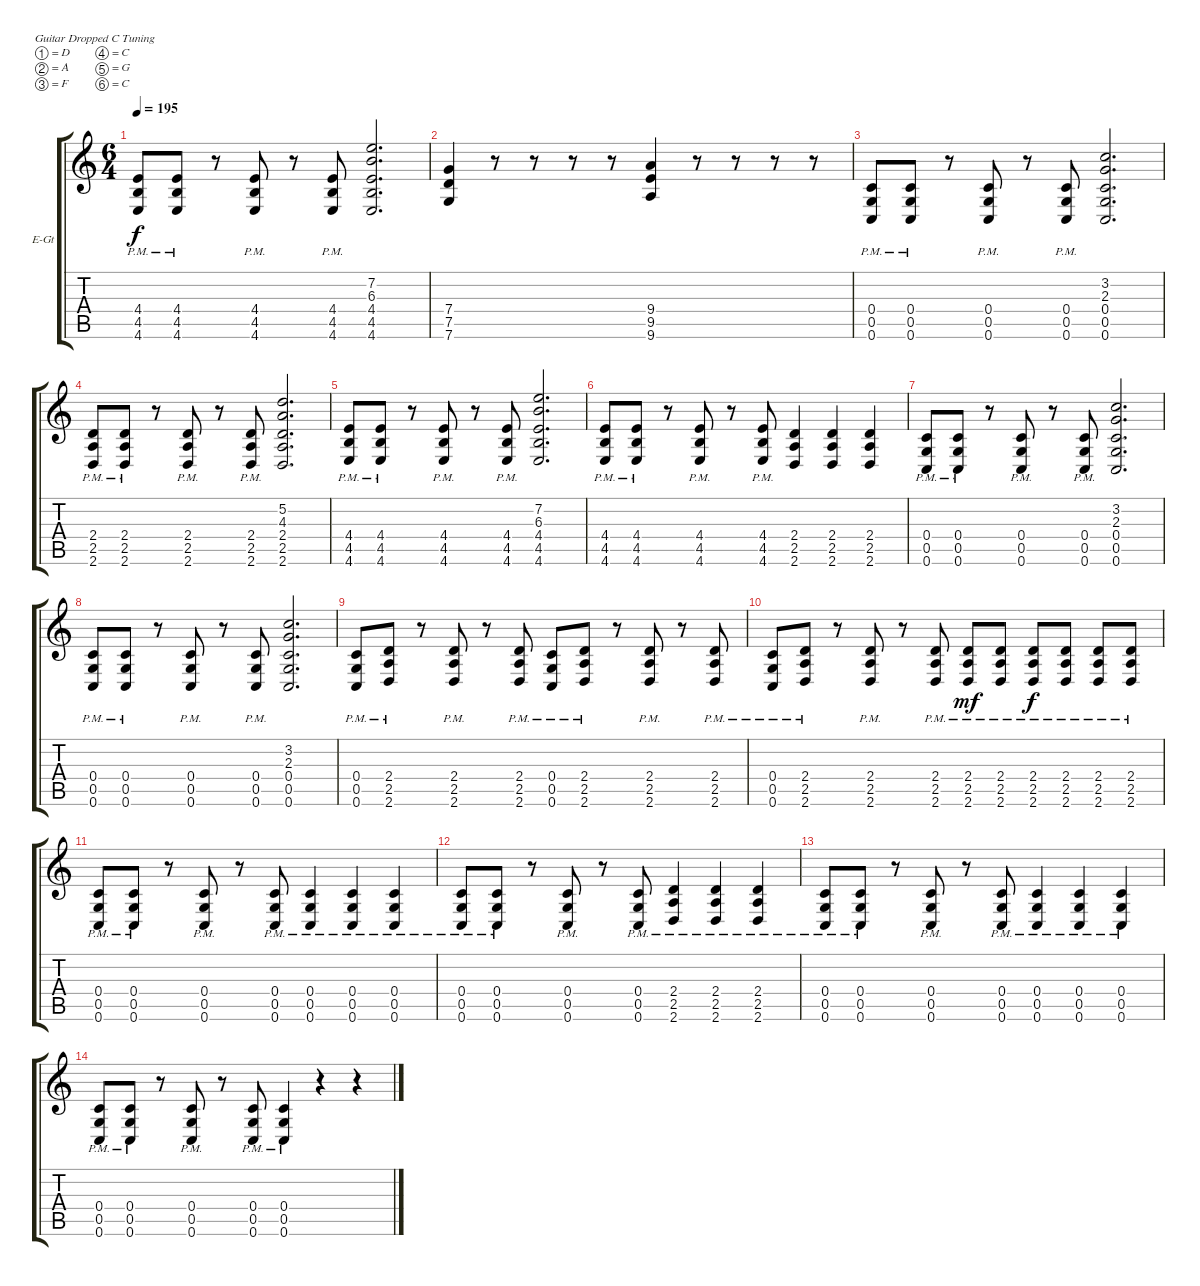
\bracketExtendMode groupsimilarinstruments
\firstSystemTrackNameOrientation horizontal
\otherSystemsTrackNameOrientation horizontal
\track ("Matthew Tuck" "E-Gt") {instrument distortionguitar}
\staff {score tabs}
\tuning (D4 A3 F3 C3 G2 C2)
\ts (6 4)
\tempo 195
\clef g2
\ks c
(4.4{pm} 4.5{pm} 4.6{pm}).8{dy f} (4.4{pm} 4.5{pm} 4.6{pm}).8 r.8 (4.4{pm} 4.5{pm} 4.6{pm}).8 r.8 (4.4{pm} 4.5{pm} 4.6{pm}).8 (7.2 6.3 4.4 4.5 4.6).2{d} |
(7.4 7.5 7.6).4 r.8 r.8 r.8 r.8 (9.4 9.5 9.6).4 r.8 r.8 r.8 r.8 |
(0.4{pm} 0.5{pm} 0.6{pm}).8 (0.4{pm} 0.5{pm} 0.6{pm}).8 r.8 (0.4{pm} 0.5{pm} 0.6{pm}).8 r.8 (0.4{pm} 0.5{pm} 0.6{pm}).8 (3.2 2.3 0.4 0.5 0.6).2{d} |
(2.4{pm} 2.5{pm} 2.6{pm}).8 (2.4{pm} 2.5{pm} 2.6{pm}).8 r.8 (2.4{pm} 2.5{pm} 2.6{pm}).8 r.8 (2.4{pm} 2.5{pm} 2.6{pm}).8 (5.2 4.3 2.4 2.5 2.6).2{d} |
(4.4{pm} 4.5{pm} 4.6{pm}).8 (4.4{pm} 4.5{pm} 4.6{pm}).8 r.8 (4.4{pm} 4.5{pm} 4.6{pm}).8 r.8 (4.4{pm} 4.5{pm} 4.6{pm}).8 (7.2 6.3 4.4 4.5 4.6).2{d} |
(4.4{pm} 4.5{pm} 4.6{pm}).8 (4.4{pm} 4.5{pm} 4.6{pm}).8 r.8 (4.4{pm} 4.5{pm} 4.6{pm}).8 r.8 (4.4{pm} 4.5{pm} 4.6{pm}).8 (2.4 2.5 2.6).4 (2.4 2.5 2.6).4 (2.4 2.5 2.6).4 |
(0.4{pm} 0.5{pm} 0.6{pm}).8 (0.4{pm} 0.5{pm} 0.6{pm}).8 r.8 (0.4{pm} 0.5{pm} 0.6{pm}).8 r.8 (0.4{pm} 0.5{pm} 0.6{pm}).8 (3.2 2.3 0.4 0.5 0.6).2{d} |
(0.4{pm} 0.5{pm} 0.6{pm}).8 (0.4{pm} 0.5{pm} 0.6{pm}).8 r.8 (0.4{pm} 0.5{pm} 0.6{pm}).8 r.8 (0.4{pm} 0.5{pm} 0.6{pm}).8 (3.2 2.3 0.4 0.5 0.6).2{d} |
(0.4{pm} 0.5{pm} 0.6{pm}).8 (2.4{pm} 2.5{pm} 2.6{pm}).8 r.8 (2.4{pm} 2.5{pm} 2.6{pm}).8 r.8 (2.4{pm} 2.5{pm} 2.6{pm}).8 (0.4{pm} 0.5{pm} 0.6{pm}).8 (2.4{pm} 2.5{pm} 2.6{pm}).8 r.8 (2.4{pm} 2.5{pm} 2.6{pm}).8 r.8 (2.4{pm} 2.5{pm} 2.6{pm}).8 |
(0.4{pm} 0.5{pm} 0.6{pm}).8 (2.4{pm} 2.5{pm} 2.6{pm}).8 r.8 (2.4{pm} 2.5{pm} 2.6{pm}).8 r.8 (2.4{pm} 2.5{pm} 2.6{pm}).8 (2.4{pm} 2.5{pm} 2.6{pm}).8{dy mf} (2.4{pm} 2.5{pm} 2.6{pm}).8 (2.4{pm} 2.5{pm} 2.6{pm}).8{dy f} (2.4{pm} 2.5{pm} 2.6{pm}).8 (2.4{pm} 2.5{pm} 2.6{pm}).8 (2.4{pm} 2.5{pm} 2.6{pm}).8 |
(0.4{pm} 0.5{pm} 0.6{pm}).8 (0.4{pm} 0.5{pm} 0.6{pm}).8 r.8 (0.4{pm} 0.5{pm} 0.6{pm}).8 r.8 (0.4{pm} 0.5{pm} 0.6{pm}).8 (0.4{pm} 0.5{pm} 0.6{pm}).4 (0.4{pm} 0.5{pm} 0.6{pm}).4 (0.4{pm} 0.5{pm} 0.6{pm}).4 |
(0.4{pm} 0.5{pm} 0.6{pm}).8 (0.4{pm} 0.5{pm} 0.6{pm}).8 r.8 (0.4{pm} 0.5{pm} 0.6{pm}).8 r.8 (0.4{pm} 0.5{pm} 0.6{pm}).8 (2.4{pm} 2.5{pm} 2.6{pm}).4 (2.4{pm} 2.5{pm} 2.6{pm}).4 (2.4{pm} 2.5{pm} 2.6{pm}).4 |
(0.4{pm} 0.5{pm} 0.6{pm}).8 (0.4{pm} 0.5{pm} 0.6{pm}).8 r.8 (0.4{pm} 0.5{pm} 0.6{pm}).8 r.8 (0.4{pm} 0.5{pm} 0.6{pm}).8 (0.4{pm} 0.5{pm} 0.6{pm}).4 (0.4{pm} 0.5{pm} 0.6{pm}).4 (0.4{pm} 0.5{pm} 0.6{pm}).4 |
(0.4{pm} 0.5{pm} 0.6{pm}).8 (0.4{pm} 0.5{pm} 0.6{pm}).8 r.8 (0.4{pm} 0.5{pm} 0.6{pm}).8 r.8 (0.4{pm} 0.5{pm} 0.6{pm}).8 (0.4{pm} 0.5{pm} 0.6{pm}).4 r.4 r.4
